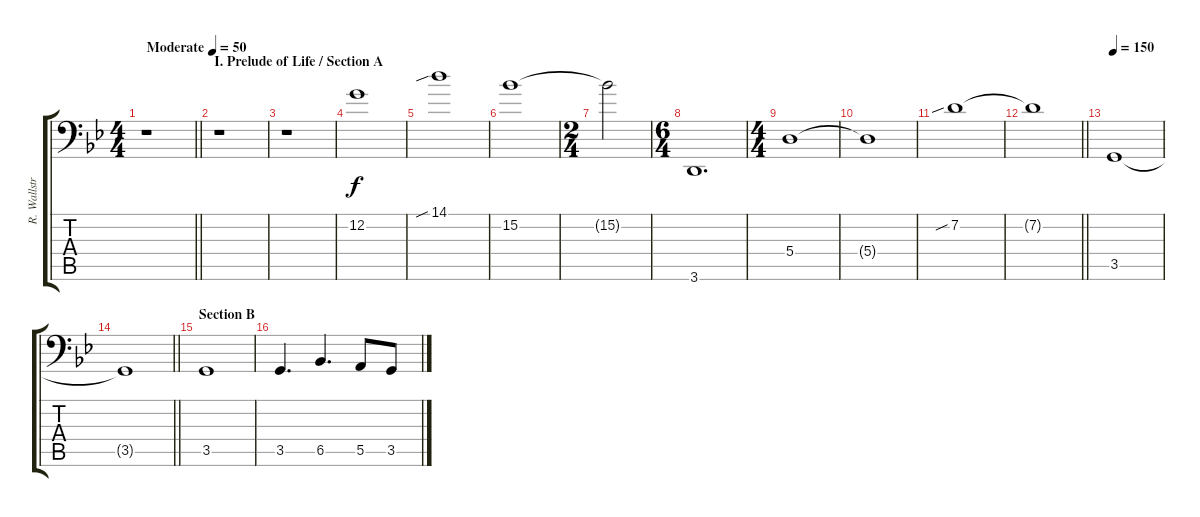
\track ("R. Wallström (Bass)" "R. Wallstr") {instrument electricbassfinger}
\staff {score tabs}
\tuning (C3 G2 D2 A1 E1 B0) {hide}
\ts (4 4)
\tempo (50 "Moderate")
\clef f4
\barLineRight lightlight
\ks gminor
r.1{dy f instrument electricbassfinger} |
\section ("" "I. Prelude of Life / Section A")
r.1 |
r.1 |
12.2.1 |
14.1{sib}.1 |
15.2.1 |
\ts (2 4)
15.2{t}.2 |
\ts (6 4)
3.6.1{d} |
\ts (4 4)
5.4.1 |
5.4{t}.1 |
7.2{sib}.1 |
\barLineRight lightlight
7.2{t}.1 |
\tempo 150
3.5.1 |
\barLineRight lightlight
3.5{t}.1 |
\section ("" "Section B")
3.5.1 |
3.5.4{d} 6.5.4{d} 5.5.8 3.5.8
